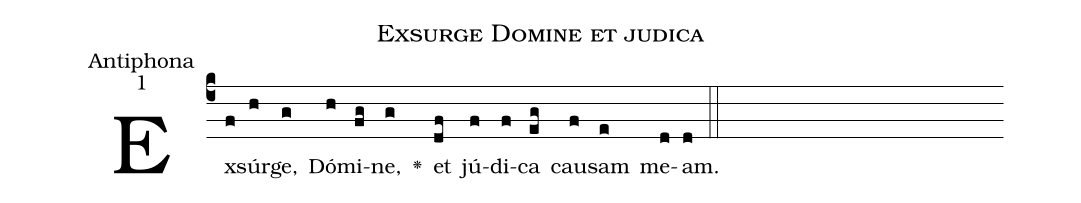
name:Exsurge Domine et judica;
office-part:Antiphona;
mode:1;
%%
(c4) Ex(f)súr(h)ge,(g) Dó(h)mi(fg)ne,(g) <v>\greheightstar</v>() et(df) jú(f)di(f)ca(eg) cau(f)sam(e) me(d)am.(d) (::)
